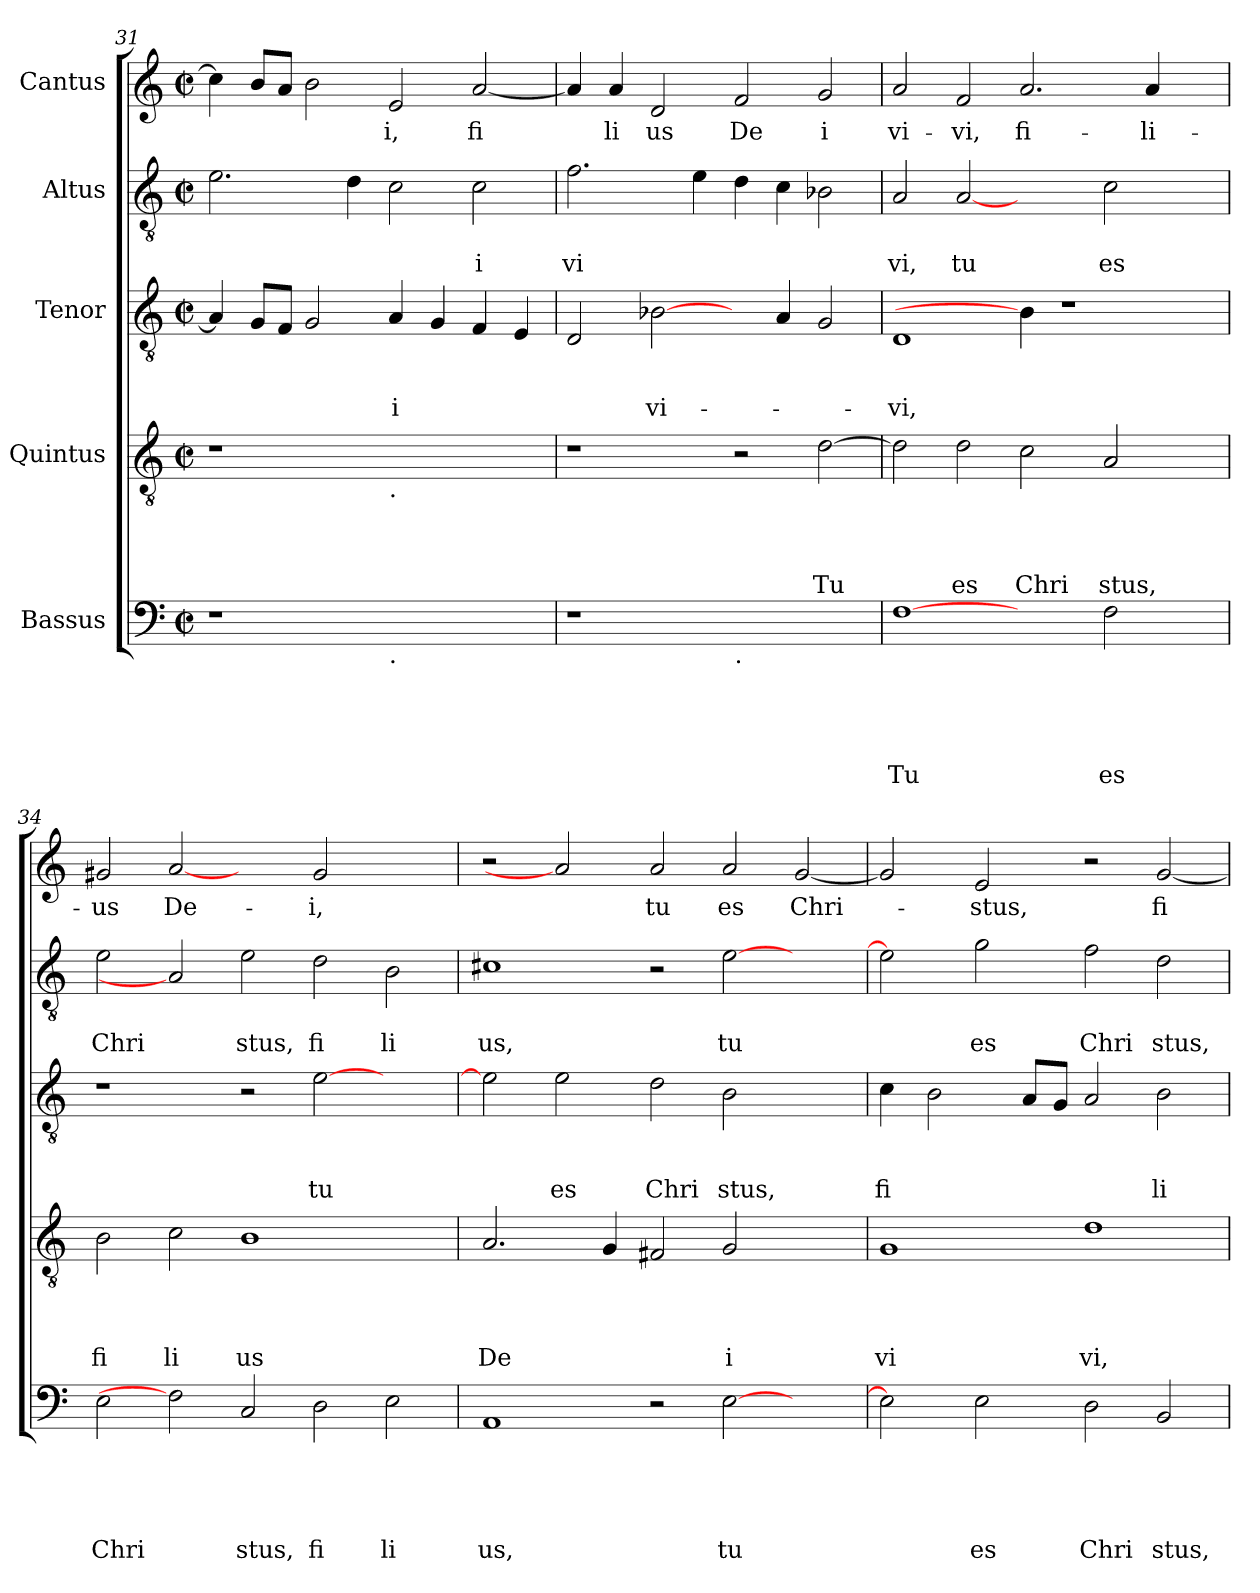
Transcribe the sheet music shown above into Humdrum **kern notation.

**kern	**text	**text	**text	**text	**text	**kern	**text	**text	**text	**text	**kern	**text	**text	**text	**kern	**text	**text	**kern	**text
*part5	*part5	*part5	*part5	*part5	*part5	*part4	*part4	*part4	*part4	*part4	*part3	*part3	*part3	*part3	*part2	*part2	*part2	*part1	*part1
*staff5	*staff5	*staff5	*staff5	*staff5	*staff5	*staff4	*staff4	*staff4	*staff4	*staff4	*staff3	*staff3	*staff3	*staff3	*staff2	*staff2	*staff2	*staff1	*staff1
*I"Bassus	*	*	*	*	*	*I"Quintus	*	*	*	*	*I"Tenor	*	*	*	*I"Altus	*	*	*I"Cantus	*
*clefF4	*	*	*	*	*	*clefGv2	*	*	*	*	*clefGv2	*	*	*	*clefGv2	*	*	*clefG2	*
*k[]	*	*	*	*	*	*k[]	*	*	*	*	*k[]	*	*	*	*k[]	*	*	*k[]	*
*C:	*	*	*	*	*	*C:	*	*	*	*	*C:	*	*	*	*C:	*	*	*C:	*
*M2/2	*	*	*	*	*	*M2/2	*	*	*	*	*M2/2	*	*	*	*M2/2	*	*	*M2/2	*
*met(c|)	*	*	*	*	*	*met(c|)	*	*	*	*	*met(c|)	*	*	*	*met(c|)	*	*	*met(c|)	*
=31	=31	=31	=31	=31	=31	=31	=31	=31	=31	=31	=31	=31	=31	=31	=31	=31	=31	=31	=31
1r	.	.	.	.	.	1r	.	.	.	.	4A/]	.	.	.	2.e\	.	.	4cc\]	.
.	.	.	.	.	.	.	.	.	.	.	8G/L	.	.	.	.	.	.	8b/L	.
.	.	.	.	.	.	.	.	.	.	.	8F/J	.	.	.	.	.	.	8a/J	.
.	.	.	.	.	.	.	.	.	.	.	2G/	.	.	.	.	.	.	2b\	.
.	.	.	.	.	.	.	.	.	.	.	.	.	.	.	4d\	.	.	.	.
!	!	!	!	!	!	!LO:TX:b:t=.	!	!	!	!	!	!	!	!	!	!	!	!	!
!LO:TX:b:t=.	!	!	!	!	!	!	!	!	!	!	!	!	!	!	!	!	!	!	!
!	!	!	!	!	!	!	!	!	!	!	!	!	!	!LO:LY:b	!	!	!	!	!LO:LY:b
1ryy	.	.	.	.	.	1ryy	.	.	.	.	4A/	.	.	-i	2c\	.	.	2e/	i,
.	.	.	.	.	.	.	.	.	.	.	4G/	.	.	.	.	.	.	.	.
!	!	!	!	!	!	!	!	!	!	!	!	!	!	!	!	!	!LO:LY:b	!	!LO:LY:b
.	.	.	.	.	.	.	.	.	.	.	4F/	.	.	.	2c\	.	i	[<2a/	fi
.	.	.	.	.	.	.	.	.	.	.	4E/	.	.	.	.	.	.	.	.
=32	=32	=32	=32	=32	=32	=32	=32	=32	=32	=32	=32	=32	=32	=32	=32	=32	=32	=32	=32
!	!	!	!	!	!	!	!	!	!	!	!	!	!	!	!	!	!LO:LY:b	!	!
1r	.	.	.	.	.	1r	.	.	.	.	2D/	.	.	.	2.f\	.	vi	4a/]	.
!	!	!	!	!	!	!	!	!	!	!	!	!	!	!	!	!	!	!	!LO:LY:b
.	.	.	.	.	.	.	.	.	.	.	.	.	.	.	.	.	.	4a/	li
!	!	!	!	!	!	!	!	!	!	!	!	!	!	!LO:LY:b	!	!	!	!	!LO:LY:b
.	.	.	.	.	.	.	.	.	.	.	[2B-X\	.	.	vi-	.	.	.	2d/	us
.	.	.	.	.	.	.	.	.	.	.	.	.	.	.	4e\	.	.	.	.
!LO:TX:b:t=.	!	!	!	!	!	!	!	!	!	!	!	!	!	!	!	!	!	!	!
!	!	!	!	!	!	!	!	!	!	!	!	!	!	!	!	!	!	!	!LO:LY:b
1ryy	.	.	.	.	.	2r	.	.	.	.	4ryy	.	.	.	4d\	.	.	2f/	De
.	.	.	.	.	.	.	.	.	.	.	4A/	.	.	.	4c\	.	.	.	.
!	!	!	!	!	!	!	!	!	!	!LO:LY:b	!	!	!	!	!	!	!	!	!LO:LY:b
.	.	.	.	.	.	[>2d\	.	.	.	Tu	2G/	.	.	.	2B-X\	.	.	2g/	i
!!LO:PB:g=z
=33	=33	=33	=33	=33	=33	=33	=33	=33	=33	=33	=33	=33	=33	=33	=33	=33	=33	=33	=33
!	!	!	!	!	!LO:LY:b	!	!	!	!	!	!	!	!	!LO:LY:b	!	!	!LO:LY:b	!	!LO:LY:b
[1F	.	.	.	.	Tu	2d\]	.	.	.	.	1D	.	.	-vi,	2A/	.	vi,	2a/	vi-
!	!	!	!	!	!	!	!	!	!	!LO:LY:b	!	!	!	!	!	!	!LO:LY:b	!	!LO:LY:b
.	.	.	.	.	.	2d\	.	.	.	es	.	.	.	.	[2A	.	tu	2f/	-vi,
!	!	!	!	!	!	!	!	!	!	!LO:LY:b	!	!	!	!	!	!	!	!	!LO:LY:b
2ryy	.	.	.	.	.	2c\	.	.	.	Chri	4B-\]	.	.	.	2ryy	.	.	2.a/	fi-
.	.	.	.	.	.	.	.	.	.	.	1r	.	.	.	.	.	.	.	.
!	!	!	!	!	!LO:LY:b	!	!	!	!	!LO:LY:b	!	!	!	!	!	!	!LO:LY:b	!	!
2F\	.	.	.	.	es	2A/	.	.	.	stus,	.	.	.	.	2c\	.	es	.	.
!	!	!	!	!	!	!	!	!	!	!	!	!	!	!	!	!	!	!	!LO:LY:b
.	.	.	.	.	.	.	.	.	.	.	.	.	.	.	.	.	.	4a/	-li-
4ryy	.	.	.	.	.	4ryy	.	.	.	.	.	.	.	.	4ryy	.	.	4ryy	.
=34	=34	=34	=34	=34	=34	=34	=34	=34	=34	=34	=34	=34	=34	=34	=34	=34	=34	=34	=34
!	!	!	!	!	!LO:LY:b	!	!	!	!	!LO:LY:b	!	!	!	!	!	!	!LO:LY:b	!	!LO:LY:b
2E\	.	.	.	.	Chri	2B\	.	.	.	fi	1r	.	.	.	2e\	.	Chri	2g#X/	-us
!	!	!	!	!	!	!	!	!	!	!LO:LY:b	!	!	!	!	!	!	!	!	!LO:LY:b
2F]	.	.	.	.	.	2c\	.	.	.	li	.	.	.	.	2A]	.	.	[2a	De-
!	!	!	!	!	!LO:LY:b	!	!	!	!	!LO:LY:b	!	!	!	!	!	!	!LO:LY:b	!	!
2C/	.	.	.	.	stus,	1B	.	.	.	us	2r	.	.	.	2e\	.	stus,	2ryy	.
!	!	!	!	!	!LO:LY:b	!	!	!	!	!	!	!	!	!LO:LY:b	!	!	!LO:LY:b	!	!LO:LY:b
2D\	.	.	.	.	fi	.	.	.	.	.	[>2e\	.	.	tu	2d\	.	fi	2g#/	-i,
!	!	!	!	!	!LO:LY:b	!	!	!	!	!	!	!	!	!	!	!	!LO:LY:b	!	!
2E\	.	.	.	.	li	2ryy	.	.	.	.	2ryy	.	.	.	2B\	.	li	2ryy	.
=35	=35	=35	=35	=35	=35	=35	=35	=35	=35	=35	=35	=35	=35	=35	=35	=35	=35	=35	=35
!	!	!	!	!	!LO:LY:b	!	!	!	!	!LO:LY:b	!	!	!	!	!	!	!LO:LY:b	!	!
1AA	.	.	.	.	us,	2.A/	.	.	.	De	2e\]	.	.	.	1c#X	.	us,	2r	.
!	!	!	!	!	!	!	!	!	!	!	!	!	!	!LO:LY:b	!	!	!	!	!
.	.	.	.	.	.	.	.	.	.	.	2e\	.	.	es	.	.	.	2a]	.
.	.	.	.	.	.	4G/	.	.	.	.	.	.	.	.	.	.	.	.	.
!	!	!	!	!	!	!	!	!	!	!	!	!	!	!LO:LY:b	!	!	!	!	!LO:LY:b
2r	.	.	.	.	.	2F#X/	.	.	.	.	2d\	.	.	Chri	2r	.	.	2a/	tu
!	!	!	!	!	!LO:LY:b	!	!	!	!	!LO:LY:b	!	!	!	!LO:LY:b	!	!	!LO:LY:b	!	!LO:LY:b
[>2E\	.	.	.	.	tu	2G/	.	.	.	i	2B\	.	.	stus,	[>2e\	.	tu	2a/	es
!	!	!	!	!	!	!	!	!	!	!	!	!	!	!	!	!	!	!	!LO:LY:b
2ryy	.	.	.	.	.	2ryy	.	.	.	.	2ryy	.	.	.	2ryy	.	.	[<2g/	Chri-
=36	=36	=36	=36	=36	=36	=36	=36	=36	=36	=36	=36	=36	=36	=36	=36	=36	=36	=36	=36
!	!	!	!	!	!	!	!	!	!	!LO:LY:b	!	!	!	!LO:LY:b	!	!	!	!	!
2E\]	.	.	.	.	.	1G	.	.	.	vi	4c\	.	.	fi	2e\]	.	.	2g/]	.
.	.	.	.	.	.	.	.	.	.	.	2B\	.	.	.	.	.	.	.	.
!	!	!	!	!	!LO:LY:b	!	!	!	!	!	!	!	!	!	!	!	!LO:LY:b	!	!LO:LY:b
2E\	.	.	.	.	es	.	.	.	.	.	.	.	.	.	2g\	.	es	2e/	-stus,
.	.	.	.	.	.	.	.	.	.	.	8A/L	.	.	.	.	.	.	.	.
.	.	.	.	.	.	.	.	.	.	.	8G/J	.	.	.	.	.	.	.	.
!	!	!	!	!	!LO:LY:b	!	!	!	!	!LO:LY:b	!	!	!	!	!	!	!LO:LY:b	!	!
2D\	.	.	.	.	Chri	1d	.	.	.	vi,	2A/	.	.	.	2f\	.	Chri	2r	.
!	!	!	!	!	!LO:LY:b	!	!	!	!	!	!	!	!	!LO:LY:b	!	!	!LO:LY:b	!	!LO:LY:b
2BB/	.	.	.	.	stus,	.	.	.	.	.	2B\	.	.	li	2d\	.	stus,	[<2g/	fi-
=	=	=	=	=	=	=	=	=	=	=	=	=	=	=	=	=	=	=	=
*-	*-	*-	*-	*-	*-	*-	*-	*-	*-	*-	*-	*-	*-	*-	*-	*-	*-	*-	*-
